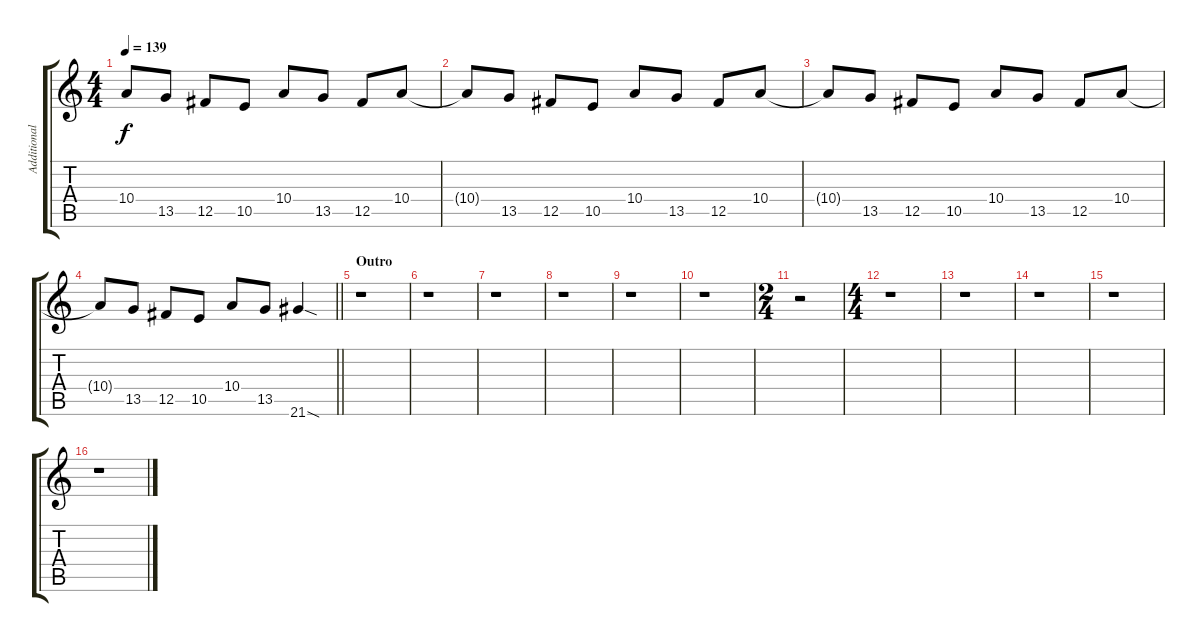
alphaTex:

\track ("Additional Guitar" "Additional") {instrument distortionguitar}
\staff {score tabs}
\tuning (Db4 Ab3 E3 B2 Gb2 B1) {hide}
\ts (4 4)
\tempo 139
\clef g2
\ks c
10.4{t}.8{dy f} 13.5.8 12.5.8 10.5.8 10.4.8 13.5.8 12.5.8 10.4.8 |
10.4{t}.8 13.5.8 12.5.8 10.5.8 10.4.8 13.5.8 12.5.8 10.4.8 |
10.4{t}.8 13.5.8 12.5.8 10.5.8 10.4.8 13.5.8 12.5.8 10.4.8 |
\barLineRight lightlight
10.4{t}.8 13.5.8 12.5.8 10.5.8 10.4.8 13.5.8 21.6{sod}.4 |
\section ("" "Outro")
r.1 |
r.1 |
r.1 |
r.1 |
r.1 |
r.1 |
\ts (2 4)
r.2 |
\ts (4 4)
r.1 |
r.1 |
r.1 |
r.1 |
r.1
